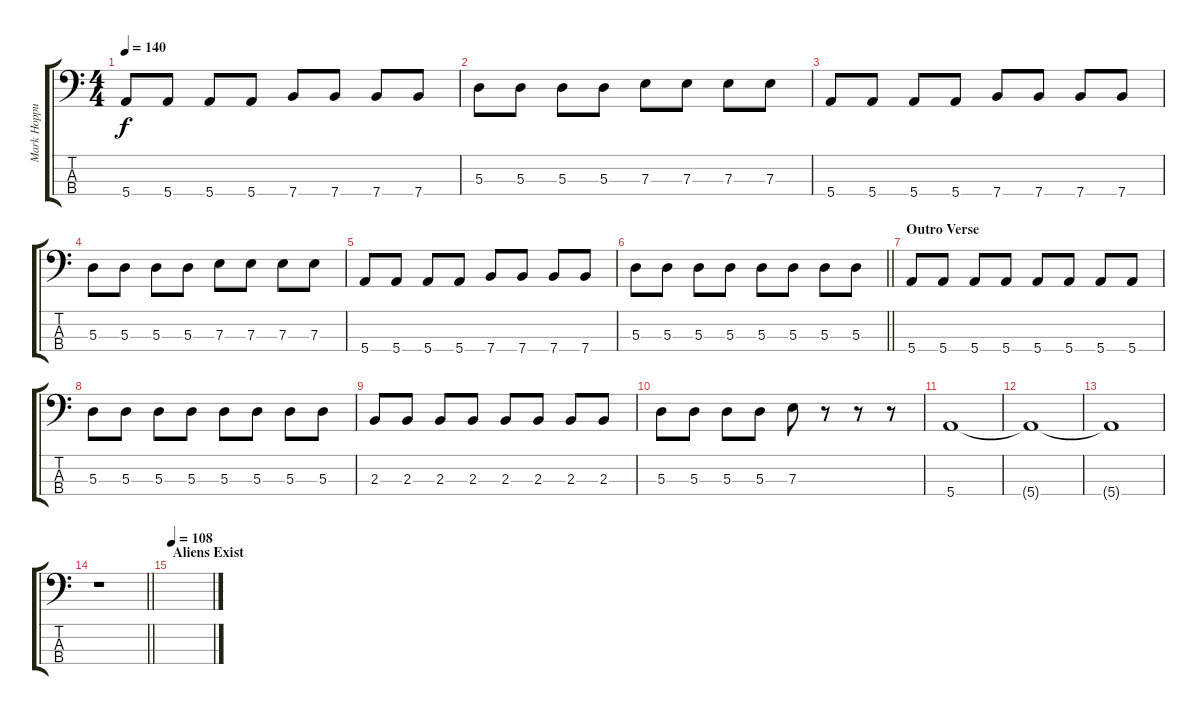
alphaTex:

\track ("Mark Hoppus" "Mark Hoppu") {instrument electricbasspick}
\staff {score tabs}
\tuning (G2 D2 A1 E1) {hide}
\ts (4 4)
\tempo 140
\clef f4
\ks c
5.4.8{dy f} 5.4.8 5.4.8 5.4.8 7.4.8 7.4.8 7.4.8 7.4.8 |
5.3.8 5.3.8 5.3.8 5.3.8 7.3.8 7.3.8 7.3.8 7.3.8 |
5.4.8 5.4.8 5.4.8 5.4.8 7.4.8 7.4.8 7.4.8 7.4.8 |
5.3.8 5.3.8 5.3.8 5.3.8 7.3.8 7.3.8 7.3.8 7.3.8 |
5.4.8 5.4.8 5.4.8 5.4.8 7.4.8 7.4.8 7.4.8 7.4.8 |
\barLineRight lightlight
5.3.8 5.3.8 5.3.8 5.3.8 5.3.8 5.3.8 5.3.8 5.3.8 |
\section ("" "Outro Verse")
5.4.8 5.4.8 5.4.8 5.4.8 5.4.8 5.4.8 5.4.8 5.4.8 |
5.3.8 5.3.8 5.3.8 5.3.8 5.3.8 5.3.8 5.3.8 5.3.8 |
2.3.8 2.3.8 2.3.8 2.3.8 2.3.8 2.3.8 2.3.8 2.3.8 |
5.3.8 5.3.8 5.3.8 5.3.8 7.3.8 r.8 r.8 r.8 |
5.4.1 |
5.4{t}.1 |
5.4{t}.1 |
\barLineRight lightlight
r.1 |
\section ("" "Aliens Exist")
\tempo 108
